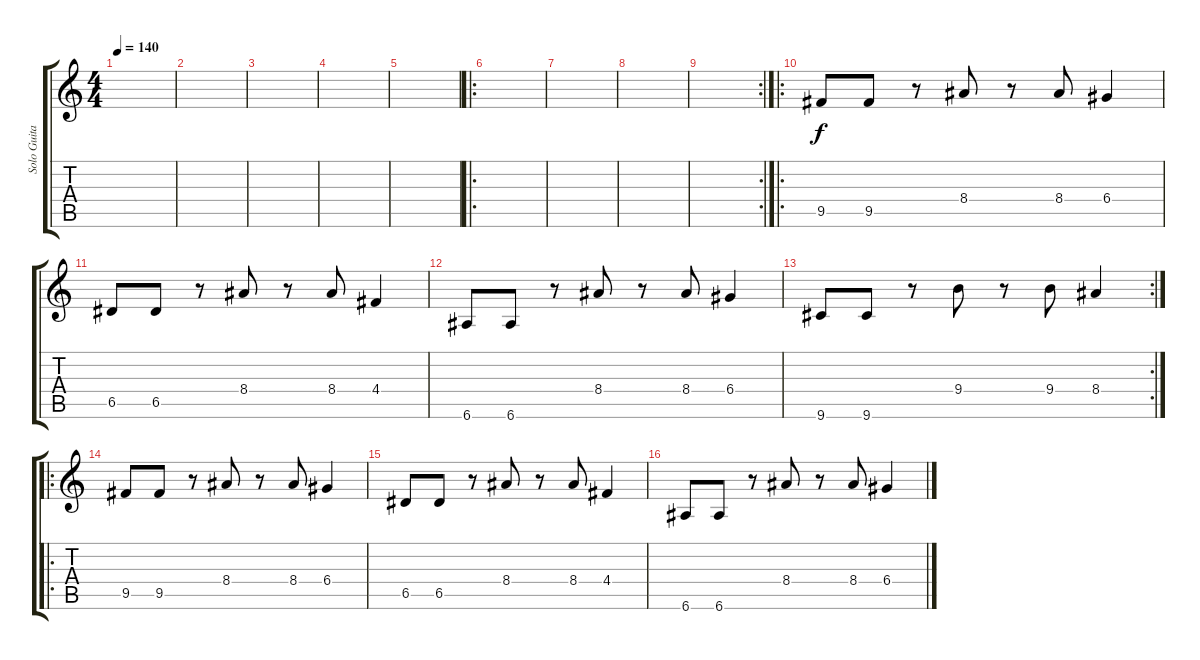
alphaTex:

\track ("Solo Guitar 1" "Solo Guita") {instrument overdrivenguitar}
\staff {score tabs}
\tuning (E4 B3 G3 D3 A2 E2) {hide}
\ts (4 4)
\tempo 140
\clef g2
\ks c
|
|
|
|
|
\ro
|
|
|
\rc 2
|
\ro
9.5.8 9.5.8 r.8 8.4.8 r.8 8.4.8 6.4.4 |
6.5.8 6.5.8 r.8 8.4.8 r.8 8.4.8 4.4.4 |
6.6.8 6.6.8 r.8 8.4.8 r.8 8.4.8 6.4.4 |
\rc 2
9.6.8 9.6.8 r.8 9.4.8 r.8 9.4.8 8.4.4 |
\ro
9.5.8 9.5.8 r.8 8.4.8 r.8 8.4.8 6.4.4 |
6.5.8 6.5.8 r.8 8.4.8 r.8 8.4.8 4.4.4 |
6.6.8 6.6.8 r.8 8.4.8 r.8 8.4.8 6.4.4
